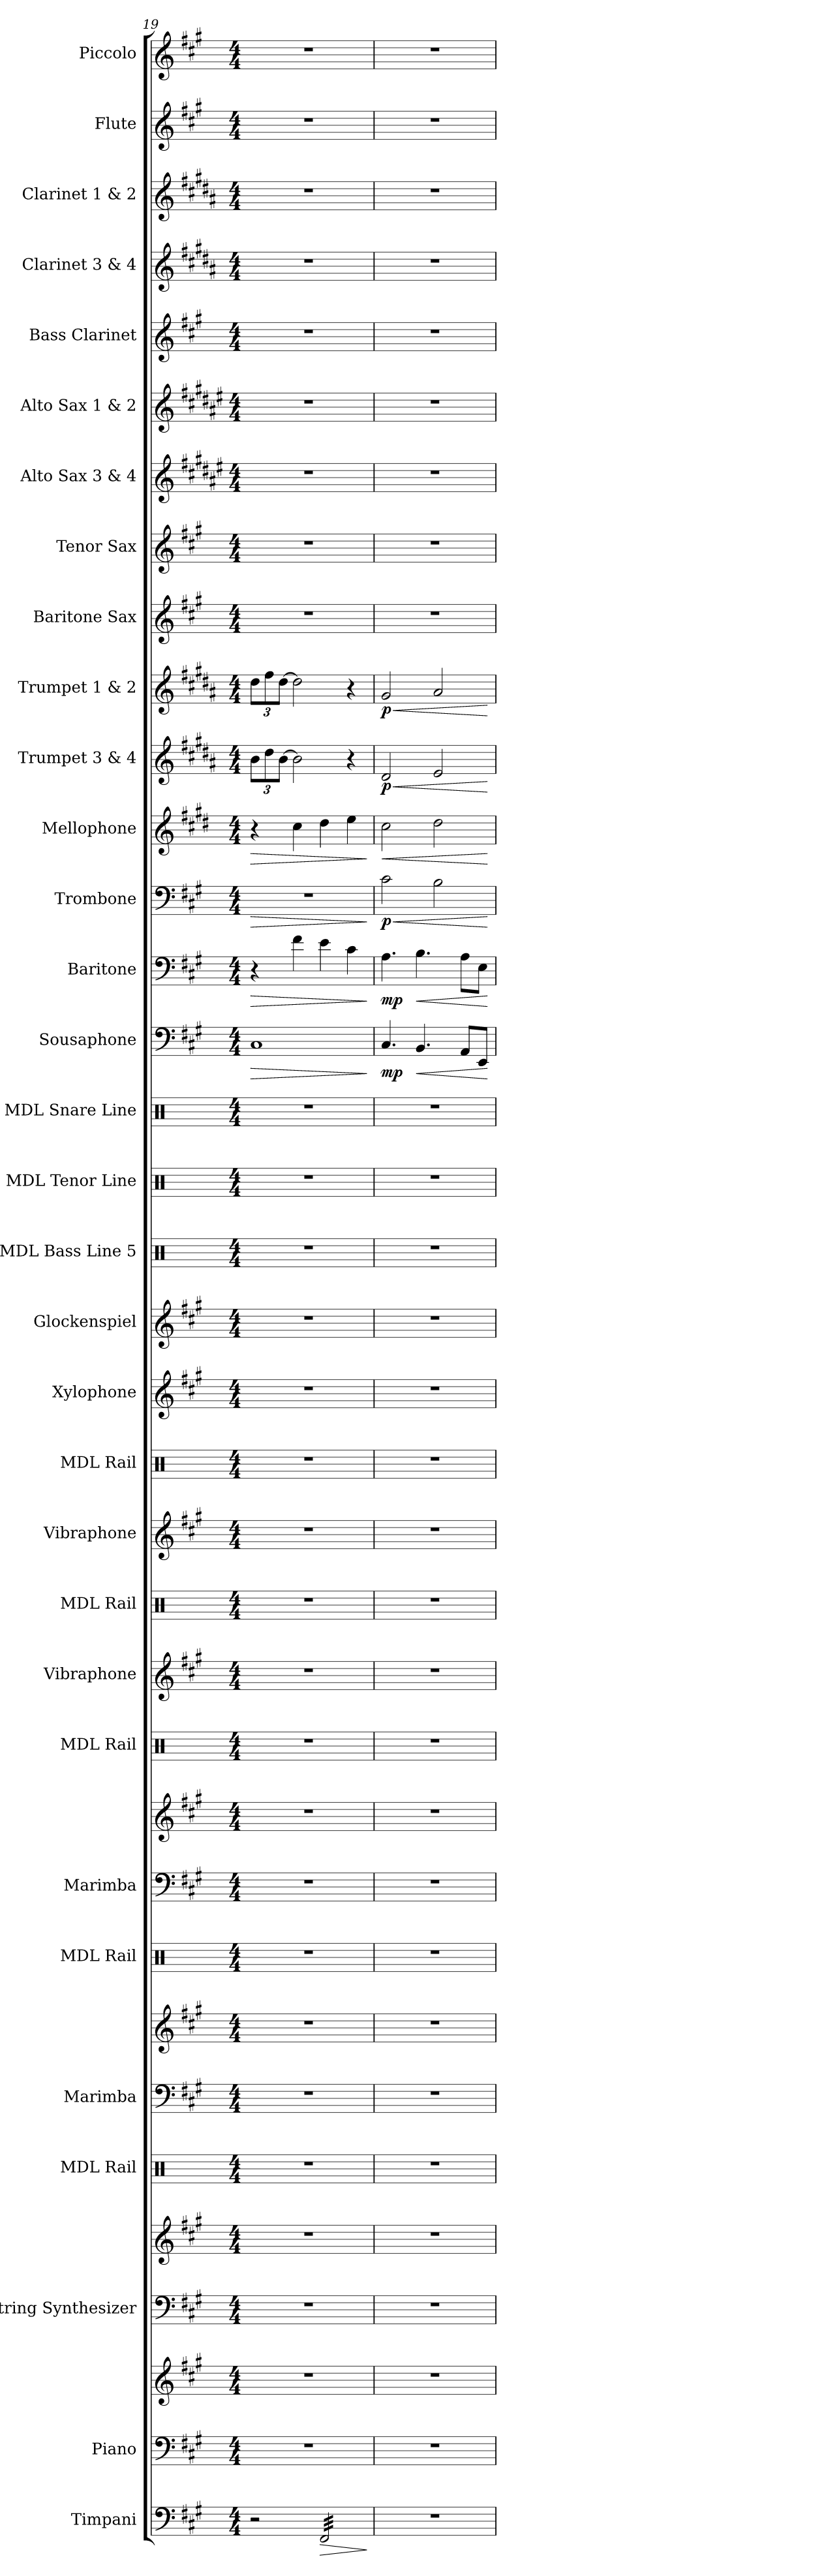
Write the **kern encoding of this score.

**kern	**dynam	**kern	**kern	**kern	**kern	**kern	**kern	**kern	**kern	**kern	**kern	**kern	**kern	**kern	**kern	**kern	**kern	**kern	**kern	**kern	**kern	**kern	**dynam	**kern	**dynam	**kern	**dynam	**kern	**dynam	**kern	**dynam	**kern	**dynam	**kern	**kern	**kern	**kern	**kern	**kern	**kern	**kern	**kern
*part32	*part32	*part31	*part31	*part30	*part30	*part29	*part28	*part28	*part27	*part26	*part26	*part25	*part24	*part23	*part22	*part21	*part20	*part19	*part18	*part17	*part16	*part15	*part15	*part14	*part14	*part13	*part13	*part12	*part12	*part11	*part11	*part10	*part10	*part9	*part8	*part7	*part6	*part5	*part4	*part3	*part2	*part1
*staff36	*staff36	*staff35	*staff34	*staff33	*staff32	*staff31	*staff30	*staff29	*staff28	*staff27	*staff26	*staff25	*staff24	*staff23	*staff22	*staff21	*staff20	*staff19	*staff18	*staff17	*staff16	*staff15	*staff15	*staff14	*staff14	*staff13	*staff13	*staff12	*staff12	*staff11	*staff11	*staff10	*staff10	*staff9	*staff8	*staff7	*staff6	*staff5	*staff4	*staff3	*staff2	*staff1
*I"Timpani	*	*I"Piano	*	*I"String Synthesizer	*	*I"MDL Rail	*I"Marimba	*	*I"MDL Rail	*I"Marimba	*	*I"MDL Rail	*I"Vibraphone	*I"MDL Rail	*I"Vibraphone	*I"MDL Rail	*I"Xylophone	*I"Glockenspiel	*I"MDL Bass Line 5	*I"MDL Tenor Line	*I"MDL Snare Line	*I"Sousaphone	*	*I"Baritone	*	*I"Trombone	*	*I"Mellophone	*	*I"Trumpet 3 &amp; 4	*	*I"Trumpet 1 &amp; 2	*	*I"Baritone Sax	*I"Tenor Sax	*I"Alto Sax 3 &amp; 4	*I"Alto Sax 1 &amp; 2	*I"Bass Clarinet	*I"Clarinet 3 &amp; 4	*I"Clarinet 1 &amp; 2	*I"Flute	*I"Piccolo
*I'Timp.	*	*I'Pno.	*	*I'Synth.	*	*I'RL.	*I'Mrm.	*	*I'RL.	*I'Mrm.	*	*I'RL.	*I'Vib.	*I'RL.	*I'Vib.	*I'RL.	*I'Xyl.	*I'Glk.	*I'B. L.	*I'T. L.	*I'S. L.	*	*	*I'Btn.	*	*I'Tbn.	*	*I'Mph.	*	*I'Tpt. 3&amp;4	*	*I'Tpt. 1&amp;2	*	*I'Bari. Sax.	*I'T. Sax.	*I'A. Sax. 3&amp;4	*I'A. Sax. 1&amp;2	*I'B. Cl.	*I'Cl. 3&amp;4	*I'Cl. 1&amp;2	*I'Fl.	*I'Picc.
*clefF4	*	*clefF4	*clefG2	*clefF4	*clefG2	*clefX	*clefF4	*clefG2	*clefX	*clefF4	*clefG2	*clefX	*clefG2	*clefX	*clefG2	*clefX	*clefG2	*clefG2	*clefX	*clefX	*clefX	*clefF4	*	*clefF4	*	*clefF4	*	*clefG2	*	*clefG2	*	*clefG2	*	*clefG2	*clefG2	*clefG2	*clefG2	*clefG2	*clefG2	*clefG2	*clefG2	*clefG2
*	*	*	*	*	*	*	*	*	*	*	*	*	*	*	*	*	*ITrd-7c-12	*ITrd-14c-24	*	*	*	*	*	*	*	*	*	*ITrd4c7	*	*ITrd1c2	*	*ITrd1c2	*	*ITrd12c21	*ITrd8c14	*ITrd5c9	*ITrd5c9	*ITrd8c14	*ITrd1c2	*ITrd1c2	*	*ITrd-7c-12
*k[f#c#g#]	*	*k[f#c#g#]	*k[f#c#g#]	*k[f#c#g#]	*k[f#c#g#]	*k[]	*k[f#c#g#]	*k[f#c#g#]	*k[]	*k[f#c#g#]	*k[f#c#g#]	*k[]	*k[f#c#g#]	*k[]	*k[f#c#g#]	*k[]	*k[f#c#g#]	*k[f#c#g#]	*k[]	*k[]	*k[]	*k[f#c#g#]	*	*k[f#c#g#]	*	*k[f#c#g#]	*	*k[f#c#g#]	*	*k[f#c#g#]	*	*k[f#c#g#]	*	*k[f#c#g#]	*k[f#c#g#]	*k[f#c#g#]	*k[f#c#g#]	*k[f#c#g#]	*k[f#c#g#]	*k[f#c#g#]	*k[f#c#g#]	*k[f#c#g#]
*M4/4	*	*M4/4	*M4/4	*M4/4	*M4/4	*M4/4	*M4/4	*M4/4	*M4/4	*M4/4	*M4/4	*M4/4	*M4/4	*M4/4	*M4/4	*M4/4	*M4/4	*M4/4	*M4/4	*M4/4	*M4/4	*M4/4	*	*M4/4	*	*M4/4	*	*M4/4	*	*M4/4	*	*M4/4	*	*M4/4	*M4/4	*M4/4	*M4/4	*M4/4	*M4/4	*M4/4	*M4/4	*M4/4
=19	=19	=19	=19	=19	=19	=19	=19	=19	=19	=19	=19	=19	=19	=19	=19	=19	=19	=19	=19	=19	=19	=19	=19	=19	=19	=19	=19	=19	=19	=19	=19	=19	=19	=19	=19	=19	=19	=19	=19	=19	=19	=19
!	!	!	!	!	!	!	!	!	!	!	!	!	!	!	!	!	!	!	!	!	!	!	!LO:HP:b	!	!LO:HP:b	!	!LO:HP:b	!	!LO:HP:b	!	!	!	!	!	!	!	!	!	!	!	!	!
*	*	*	*	*	*	*	*	*	*	*	*	*	*	*	*	*	*	*	*	*	*	*	*	*	*	*	*	*	*	*Xbrackettup	*	*Xbrackettup	*	*	*	*	*	*	*	*	*	*
2r	.	1r	1r	1r	1r	1r	1r	1r	1r	1r	1r	1r	1r	1r	1r	1r	1r	1r	1r	1r	1r	1C#	>	4r	>	1r	>	4r	>	12a\L	.	12cc#\L	.	1r	1r	1r	1r	1r	1r	1r	1r	1r
.	.	.	.	.	.	.	.	.	.	.	.	.	.	.	.	.	.	.	.	.	.	.	.	.	.	.	.	.	.	12cc#\	.	12ee\	.	.	.	.	.	.	.	.	.	.
.	.	.	.	.	.	.	.	.	.	.	.	.	.	.	.	.	.	.	.	.	.	.	.	.	.	.	.	.	.	[12a\J	.	[12cc#\J	.	.	.	.	.	.	.	.	.	.
.	.	.	.	.	.	.	.	.	.	.	.	.	.	.	.	.	.	.	.	.	.	.	.	4f#\	.	.	.	4f#\	.	2a\]	.	2cc#\]	.	.	.	.	.	.	.	.	.	.
!	!LO:HP:b	!	!	!	!	!	!	!	!	!	!	!	!	!	!	!	!	!	!	!	!	!	!	!	!	!	!	!	!	!	!	!	!	!	!	!	!	!	!	!	!	!
*tremolo	*	*	*	*	*	*	*	*	*	*	*	*	*	*	*	*	*	*	*	*	*	*	*	*	*	*	*	*	*	*	*	*	*	*	*	*	*	*	*	*	*	*
32FF#/LLL	>	.	.	.	.	.	.	.	.	.	.	.	.	.	.	.	.	.	.	.	.	.	.	4e\	.	.	.	4g#\	.	.	.	.	.	.	.	.	.	.	.	.	.	.
32FF#/	.	.	.	.	.	.	.	.	.	.	.	.	.	.	.	.	.	.	.	.	.	.	.	.	.	.	.	.	.	.	.	.	.	.	.	.	.	.	.	.	.	.
32FF#/	.	.	.	.	.	.	.	.	.	.	.	.	.	.	.	.	.	.	.	.	.	.	.	.	.	.	.	.	.	.	.	.	.	.	.	.	.	.	.	.	.	.
32FF#/	.	.	.	.	.	.	.	.	.	.	.	.	.	.	.	.	.	.	.	.	.	.	.	.	.	.	.	.	.	.	.	.	.	.	.	.	.	.	.	.	.	.
32FF#/	.	.	.	.	.	.	.	.	.	.	.	.	.	.	.	.	.	.	.	.	.	.	.	.	.	.	.	.	.	.	.	.	.	.	.	.	.	.	.	.	.	.
32FF#/	.	.	.	.	.	.	.	.	.	.	.	.	.	.	.	.	.	.	.	.	.	.	.	.	.	.	.	.	.	.	.	.	.	.	.	.	.	.	.	.	.	.
32FF#/	.	.	.	.	.	.	.	.	.	.	.	.	.	.	.	.	.	.	.	.	.	.	.	.	.	.	.	.	.	.	.	.	.	.	.	.	.	.	.	.	.	.
32FF#/	.	.	.	.	.	.	.	.	.	.	.	.	.	.	.	.	.	.	.	.	.	.	.	.	.	.	.	.	.	.	.	.	.	.	.	.	.	.	.	.	.	.
32FF#/	.	.	.	.	.	.	.	.	.	.	.	.	.	.	.	.	.	.	.	.	.	.	.	4c#\	.	.	.	4a\	.	4r	.	4r	.	.	.	.	.	.	.	.	.	.
32FF#/	.	.	.	.	.	.	.	.	.	.	.	.	.	.	.	.	.	.	.	.	.	.	.	.	.	.	.	.	.	.	.	.	.	.	.	.	.	.	.	.	.	.
32FF#/	.	.	.	.	.	.	.	.	.	.	.	.	.	.	.	.	.	.	.	.	.	.	.	.	.	.	.	.	.	.	.	.	.	.	.	.	.	.	.	.	.	.
32FF#/	.	.	.	.	.	.	.	.	.	.	.	.	.	.	.	.	.	.	.	.	.	.	.	.	.	.	.	.	.	.	.	.	.	.	.	.	.	.	.	.	.	.
32FF#/	.	.	.	.	.	.	.	.	.	.	.	.	.	.	.	.	.	.	.	.	.	.	.	.	.	.	.	.	.	.	.	.	.	.	.	.	.	.	.	.	.	.
32FF#/	.	.	.	.	.	.	.	.	.	.	.	.	.	.	.	.	.	.	.	.	.	.	.	.	.	.	.	.	.	.	.	.	.	.	.	.	.	.	.	.	.	.
32FF#/	.	.	.	.	.	.	.	.	.	.	.	.	.	.	.	.	.	.	.	.	.	.	.	.	.	.	.	.	.	.	.	.	.	.	.	.	.	.	.	.	.	.
32FF#/JJJ	.	.	.	.	.	.	.	.	.	.	.	.	.	.	.	.	.	.	.	.	.	.	.	.	.	.	.	.	.	.	.	.	.	.	.	.	.	.	.	.	.	.
*Xtremolo	*	*	*	*	*	*	*	*	*	*	*	*	*	*	*	*	*	*	*	*	*	*	*	*	*	*	*	*	*	*	*	*	*	*	*	*	*	*	*	*	*	*
.	]	.	.	.	.	.	.	.	.	.	.	.	.	.	.	.	.	.	.	.	.	.	]	.	]	.	]	.	]	.	.	.	.	.	.	.	.	.	.	.	.	.
=20	=20	=20	=20	=20	=20	=20	=20	=20	=20	=20	=20	=20	=20	=20	=20	=20	=20	=20	=20	=20	=20	=20	=20	=20	=20	=20	=20	=20	=20	=20	=20	=20	=20	=20	=20	=20	=20	=20	=20	=20	=20	=20
!	!	!	!	!	!	!	!	!	!	!	!	!	!	!	!	!	!	!	!	!	!	!	!LO:DY:b	!	!LO:DY:b	!	!LO:HP:b	!	!LO:HP:b	!	!LO:HP:b	!	!LO:HP:b	!	!	!	!	!	!	!	!	!
!	!	!	!	!	!	!	!	!	!	!	!	!	!	!	!	!	!	!	!	!	!	!	!	!	!	!	!LO:DY:n=1:b	!	!	!	!LO:DY:n=1:b	!	!LO:DY:n=1:b	!	!	!	!	!	!	!	!	!
1r	.	1r	1r	1r	1r	1r	1r	1r	1r	1r	1r	1r	1r	1r	1r	1r	1r	1r	1r	1r	1r	4.C#/	mp	4.A\	mp	2c#\	< p	2f#\	<	2c#/	< p	2f#/	< p	1r	1r	1r	1r	1r	1r	1r	1r	1r
!	!	!	!	!	!	!	!	!	!	!	!	!	!	!	!	!	!	!	!	!	!	!	!LO:HP:b	!	!LO:HP:b	!	!	!	!	!	!	!	!	!	!	!	!	!	!	!	!	!
.	.	.	.	.	.	.	.	.	.	.	.	.	.	.	.	.	.	.	.	.	.	4.BB/	<	4.B\	<	.	.	.	.	.	.	.	.	.	.	.	.	.	.	.	.	.
.	.	.	.	.	.	.	.	.	.	.	.	.	.	.	.	.	.	.	.	.	.	.	.	.	.	2B\	.	2g#\	.	2d/	.	2g#/	.	.	.	.	.	.	.	.	.	.
.	.	.	.	.	.	.	.	.	.	.	.	.	.	.	.	.	.	.	.	.	.	8AA/L	.	8A\L	.	.	.	.	.	.	.	.	.	.	.	.	.	.	.	.	.	.
.	.	.	.	.	.	.	.	.	.	.	.	.	.	.	.	.	.	.	.	.	.	8EE/J	.	8E\J	.	.	.	.	.	.	.	.	.	.	.	.	.	.	.	.	.	.
.	.	.	.	.	.	.	.	.	.	.	.	.	.	.	.	.	.	.	.	.	.	.	[	.	[	.	[	.	[	.	[	.	[	.	.	.	.	.	.	.	.	.
=	=	=	=	=	=	=	=	=	=	=	=	=	=	=	=	=	=	=	=	=	=	=	=	=	=	=	=	=	=	=	=	=	=	=	=	=	=	=	=	=	=	=
*-	*-	*-	*-	*-	*-	*-	*-	*-	*-	*-	*-	*-	*-	*-	*-	*-	*-	*-	*-	*-	*-	*-	*-	*-	*-	*-	*-	*-	*-	*-	*-	*-	*-	*-	*-	*-	*-	*-	*-	*-	*-	*-
